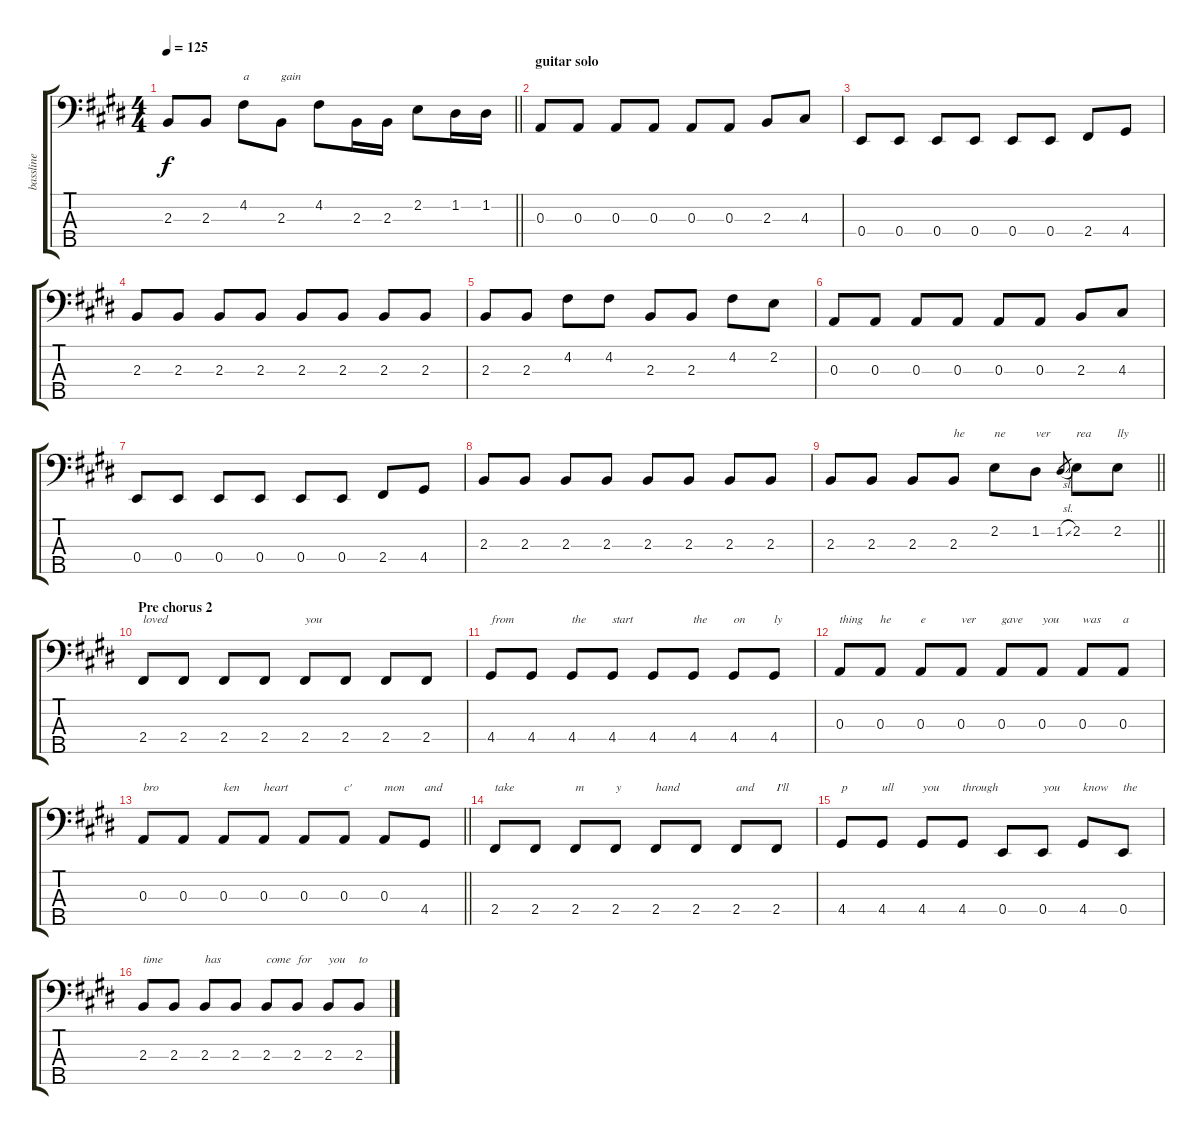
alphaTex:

\track ("bassline" "bassline") {instrument electricbassfinger}
\staff {score tabs}
\tuning (G2 D2 A1 E1 B0) {hide}
\ts (4 4)
\tempo 125
\clef f4
\barLineRight lightlight
\ks e
2.3.8{dy f} 2.3.8 4.2.8{txt "a"} 2.3.8{txt "gain"} 4.2.8 2.3.16 2.3.16 2.2.8 1.2.16 1.2.16 |
\section ("" "guitar solo")
0.3.8 0.3.8 0.3.8 0.3.8 0.3.8 0.3.8 2.3.8 4.3.8 |
0.4.8 0.4.8 0.4.8 0.4.8 0.4.8 0.4.8 2.4.8 4.4.8 |
2.3.8 2.3.8 2.3.8 2.3.8 2.3.8 2.3.8 2.3.8 2.3.8 |
2.3.8 2.3.8 4.2.8 4.2.8 2.3.8 2.3.8 4.2.8 2.2.8 |
0.3.8 0.3.8 0.3.8 0.3.8 0.3.8 0.3.8 2.3.8 4.3.8 |
0.4.8 0.4.8 0.4.8 0.4.8 0.4.8 0.4.8 2.4.8 4.4.8 |
2.3.8 2.3.8 2.3.8 2.3.8 2.3.8 2.3.8 2.3.8 2.3.8 |
\barLineRight lightlight
2.3.8 2.3.8 2.3.8 2.3.8{txt "he"} 2.2.8{txt "ne"} 1.2.8{txt "ver"} 1.2{sl}.8{gr} 2.2.8{txt "rea"} 2.2.8{txt "lly"} |
\section ("" "Pre chorus 2")
2.4.8{txt "loved"} 2.4.8 2.4.8 2.4.8 2.4.8{txt "you"} 2.4.8 2.4.8 2.4.8 |
4.4.8{txt "from"} 4.4.8 4.4.8{txt "the"} 4.4.8{txt "start"} 4.4.8 4.4.8{txt "the"} 4.4.8{txt "on"} 4.4.8{txt "ly"} |
0.3.8{txt "thing"} 0.3.8{txt "he"} 0.3.8{txt "e"} 0.3.8{txt "ver"} 0.3.8{txt "gave"} 0.3.8{txt "you"} 0.3.8{txt "was"} 0.3.8{txt "a"} |
\barLineRight lightlight
0.3.8{txt "bro"} 0.3.8 0.3.8{txt "ken"} 0.3.8{txt "heart"} 0.3.8 0.3.8{txt "c'"} 0.3.8{txt "mon"} 4.4.8{txt "and"} |
2.4.8{txt "take"} 2.4.8 2.4.8{txt "m"} 2.4.8{txt "y"} 2.4.8{txt "hand"} 2.4.8 2.4.8{txt "and"} 2.4.8{txt "I'll"} |
4.4.8{txt "p"} 4.4.8{txt "ull"} 4.4.8{txt "you"} 4.4.8{txt "through"} 0.4.8 0.4.8{txt "you"} 4.4.8{txt "know"} 0.4.8{txt "the"} |
2.3.8{txt "time"} 2.3.8 2.3.8{txt "has"} 2.3.8 2.3.8{txt "come"} 2.3.8{txt "for"} 2.3.8{txt "you"} 2.3.8{txt "to"}
